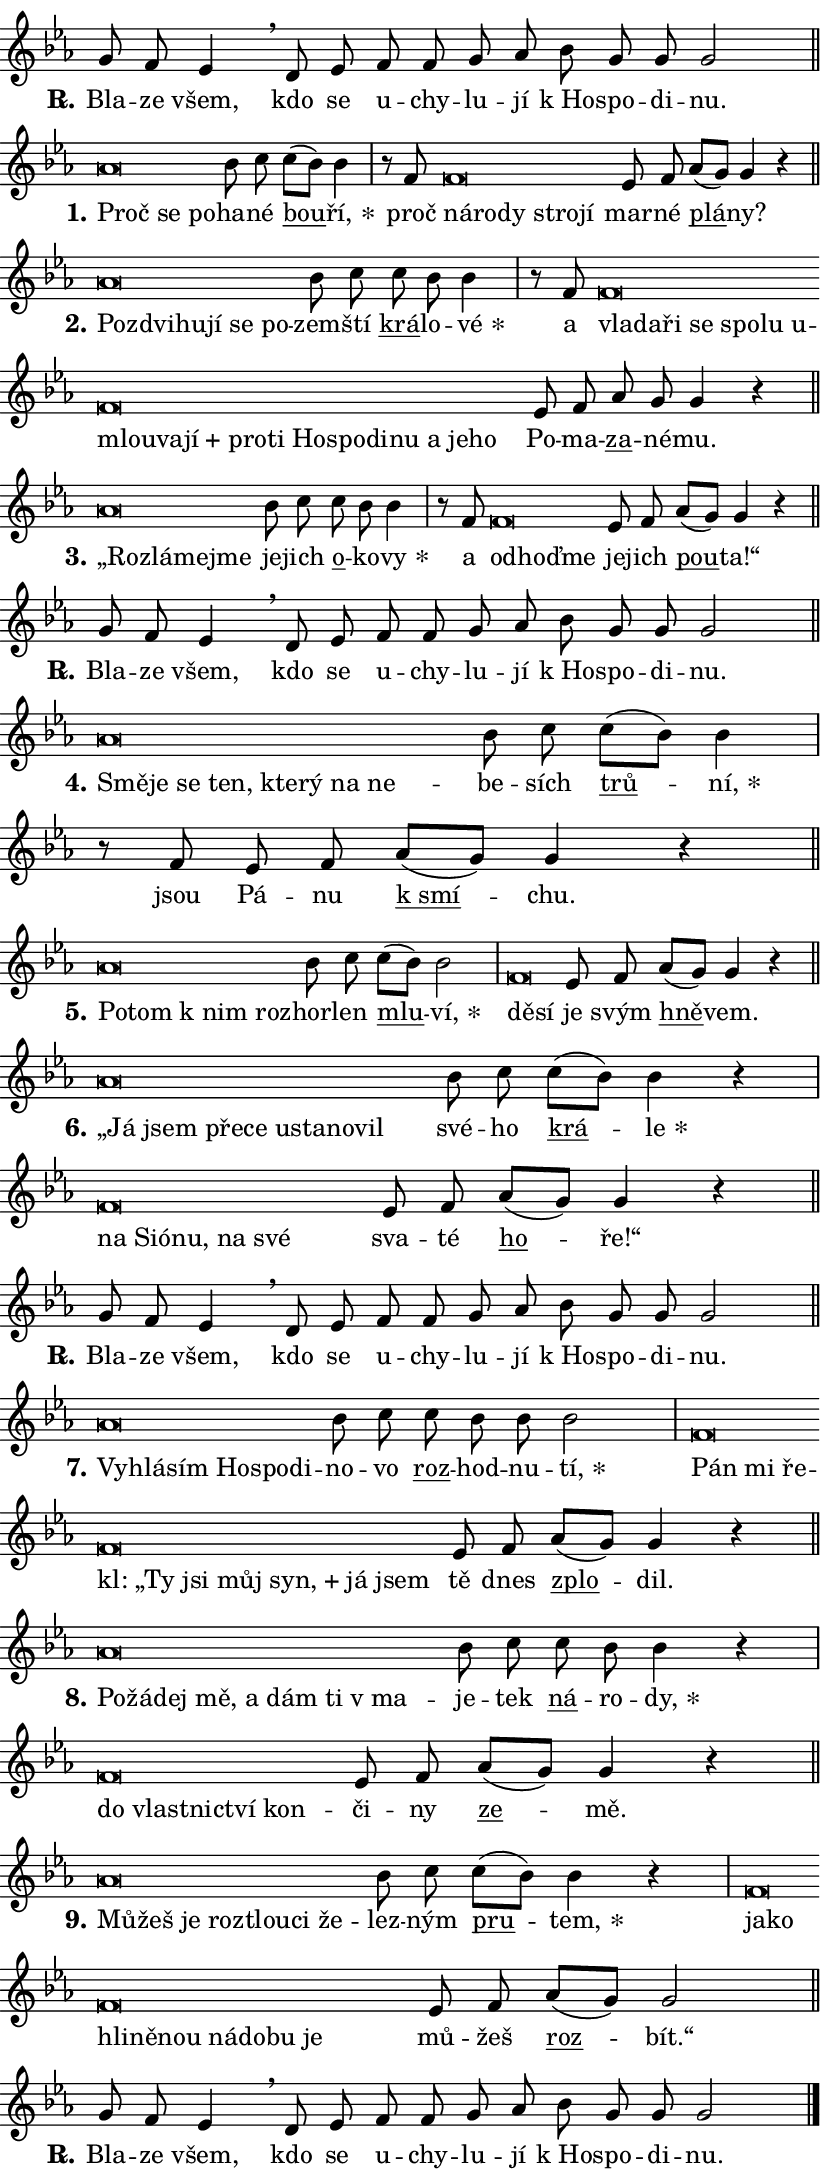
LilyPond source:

\version "2.24.0"
\header { tagline = "" }
\paper {
  indent = 0\cm
  top-margin = 0\cm
  right-margin = 0.13\cm % to fit lyric hyphens
  bottom-margin = 0\cm
  left-margin = 0\cm
  paper-width = 14\cm
  page-breaking = #ly:one-page-breaking
  system-system-spacing.basic-distance = #11
  score-system-spacing.basic-distance = #11
  ragged-last = ##f
}


%% Author: Thomas Morley
%% https://lists.gnu.org/archive/html/lilypond-user/2020-05/msg00002.html
#(define (line-position grob)
"Returns position of @var[grob} in current system:
   @code{'start}, if at first time-step
   @code{'end}, if at last time-step
   @code{'middle} otherwise
"
  (let* ((col (ly:item-get-column grob))
         (ln (ly:grob-object col 'left-neighbor))
         (rn (ly:grob-object col 'right-neighbor))
         (col-to-check-left (if (ly:grob? ln) ln col))
         (col-to-check-right (if (ly:grob? rn) rn col))
         (break-dir-left
           (and
             (ly:grob-property col-to-check-left 'non-musical #f)
             (ly:item-break-dir col-to-check-left)))
         (break-dir-right
           (and
             (ly:grob-property col-to-check-right 'non-musical #f)
             (ly:item-break-dir col-to-check-right))))
        (cond ((eqv? 1 break-dir-left) 'start)
              ((eqv? -1 break-dir-right) 'end)
              (else 'middle))))

#(define (tranparent-at-line-position vctor)
  (lambda (grob)
  "Relying on @code{line-position} select the relevant enry from @var{vctor}.
Used to determine transparency,"
    (case (line-position grob)
      ((end) (not (vector-ref vctor 0)))
      ((middle) (not (vector-ref vctor 1)))
      ((start) (not (vector-ref vctor 2))))))

noteHeadBreakVisibility =
#(define-music-function (break-visibility)(vector?)
"Makes @code{NoteHead}s transparent relying on @var{break-visibility}"
#{
  \override NoteHead.transparent =
    #(tranparent-at-line-position break-visibility)
#})

#(define delete-ledgers-for-transparent-note-heads
  (lambda (grob)
    "Reads whether a @code{NoteHead} is transparent.
If so this @code{NoteHead} is removed from @code{'note-heads} from
@var{grob}, which is supposed to be @code{LedgerLineSpanner}.
As a result ledgers are not printed for this @code{NoteHead}"
    (let* ((nhds-array (ly:grob-object grob 'note-heads))
           (nhds-list
             (if (ly:grob-array? nhds-array)
                 (ly:grob-array->list nhds-array)
                 '()))
           ;; Relies on the transparent-property being done before
           ;; Staff.LedgerLineSpanner.after-line-breaking is executed.
           ;; This is fragile ...
           (to-keep
             (remove
               (lambda (nhd)
                 (ly:grob-property nhd 'transparent #f))
               nhds-list)))
      ;; TODO find a better method to iterate over grob-arrays, similiar
      ;; to filter/remove etc for lists
      ;; For now rebuilt from scratch
      (set! (ly:grob-object grob 'note-heads)  '())
      (for-each
        (lambda (nhd)
          (ly:pointer-group-interface::add-grob grob 'note-heads nhd))
        to-keep))))

squashNotes = {
  \override NoteHead.X-extent = #'(-0.2 . 0.2)
  \override NoteHead.Y-extent = #'(-0.75 . 0)
  \override NoteHead.stencil =
    #(lambda (grob)
       (let ((pos (ly:grob-property grob 'staff-position)))
         (begin
           (if (< pos -7) (display "ERROR: Lower brevis then expected\n") (display ""))
           (if (<= pos -6) ly:text-interface::print ly:note-head::print))))
}
unSquashNotes = {
  \revert NoteHead.X-extent
  \revert NoteHead.Y-extent
  \revert NoteHead.stencil
}

hideNotes = \noteHeadBreakVisibility #begin-of-line-visible
unHideNotes = \noteHeadBreakVisibility #all-visible

% work-around for resetting accidentals
% https://lilypond.org/doc/v2.23/Documentation/notation/displaying-rhythms#unmetered-music
cadenzaMeasure = {
  \cadenzaOff
  \partial 1024 s1024
  \cadenzaOn
}

#(define-markup-command (accent layout props text) (markup?)
  "Underline accented syllable"
  (interpret-markup layout props
    #{\markup \override #'(offset . 4.3) \underline { #text }#}))

responsum = \markup \concat {
  "R" \hspace #-1.05 \path #0.1 #'((moveto 0 0.07) (lineto 0.9 0.8)) \hspace #0.05 "."
}

spaceSize = #0.6828661417322834 % exact space size for TeX Gyre Schola

\layout {
  \context {
    \Staff
    \remove "Time_signature_engraver"
    \override LedgerLineSpanner.after-line-breaking = #delete-ledgers-for-transparent-note-heads
  }
  \context {
    \Lyrics {
      \override LyricSpace.minimum-distance = \spaceSize
      \override LyricText.font-name = #"TeX Gyre Schola"
      \override LyricText.font-size = 1
      \override StanzaNumber.font-name = #"TeX Gyre Schola Bold"
      \override StanzaNumber.font-size = 1
    }
  }
  \context {
    \Score 
    \override NoteHead.text =
      #(lambda (grob) 
        (let ((pos (ly:grob-property grob 'staff-position)))
          #{\markup {
            \combine
              \halign #-0.55 \raise #(if (= pos -6) 0 0.5) \override #'(thickness . 2) \draw-line #'(3.2 . 0)
              \musicglyph "noteheads.sM1"
          }#}))
  }
}

% magnetic-lyrics.ily
%
%   written by
%     Jean Abou Samra <jean@abou-samra.fr>
%     Werner Lemberg <wl@gnu.org>
%
%   adapted by
%     Jiri Hon <jiri.hon@gmail.com>
%
% Version 2022-Apr-15

% https://www.mail-archive.com/lilypond-user@gnu.org/msg149350.html

#(define (Left_hyphen_pointer_engraver context)
   "Collect syllable-hyphen-syllable occurrences in lyrics and store
them in properties.  This engraver only looks to the left.  For
example, if the lyrics input is @code{foo -- bar}, it does the
following.

@itemize @bullet
@item
Set the @code{text} property of the @code{LyricHyphen} grob between
@q{foo} and @q{bar} to @code{foo}.

@item
Set the @code{left-hyphen} property of the @code{LyricText} grob with
text @q{foo} to the @code{LyricHyphen} grob between @q{foo} and
@q{bar}.
@end itemize

Use this auxiliary engraver in combination with the
@code{lyric-@/text::@/apply-@/magnetic-@/offset!} hook."
   (let ((hyphen #f)
         (text #f))
     (make-engraver
      (acknowledgers
       ((lyric-syllable-interface engraver grob source-engraver)
        (set! text grob)))
      (end-acknowledgers
       ((lyric-hyphen-interface engraver grob source-engraver)
        ;(when (not (grob::has-interface grob 'lyric-space-interface))
          (set! hyphen grob)));)
      ((stop-translation-timestep engraver)
       (when (and text hyphen)
         (ly:grob-set-object! text 'left-hyphen hyphen))
       (set! text #f)
       (set! hyphen #f)))))

#(define (lyric-text::apply-magnetic-offset! grob)
   "If the space between two syllables is less than the value in
property @code{LyricText@/.details@/.squash-threshold}, move the right
syllable to the left so that it gets concatenated with the left
syllable.

Use this function as a hook for
@code{LyricText@/.after-@/line-@/breaking} if the
@code{Left_@/hyphen_@/pointer_@/engraver} is active."
   (let ((hyphen (ly:grob-object grob 'left-hyphen #f)))
     (when hyphen
       (let ((left-text (ly:spanner-bound hyphen LEFT)))
         (when (grob::has-interface left-text 'lyric-syllable-interface)
           (let* ((common (ly:grob-common-refpoint grob left-text X))
                  (this-x-ext (ly:grob-extent grob common X))
                  (left-x-ext
                   (begin
                     ;; Trigger magnetism for left-text.
                     (ly:grob-property left-text 'after-line-breaking)
                     (ly:grob-extent left-text common X)))
                  ;; `delta` is the gap width between two syllables.
                  (delta (- (interval-start this-x-ext)
                            (interval-end left-x-ext)))
                  (details (ly:grob-property grob 'details))
                  (threshold (assoc-get 'squash-threshold details 0.2)))
             (when (< delta threshold)
               (let* (;; We have to manipulate the input text so that
                      ;; ligatures crossing syllable boundaries are not
                      ;; disabled.  For languages based on the Latin
                      ;; script this is essentially a beautification.
                      ;; However, for non-Western scripts it can be a
                      ;; necessity.
                      (lt (ly:grob-property left-text 'text))
                      (rt (ly:grob-property grob 'text))
                      (is-space (grob::has-interface hyphen 'lyric-space-interface))
                      (space (if is-space " " ""))
                      (extra-delta (if is-space spaceSize 0))
                      ;; Append new syllable.
                      (ltrt-space (if (and (string? lt) (string? rt))
                                (string-append lt space rt)
                                (make-concat-markup (list lt space rt))))
                      ;; Right-align `ltrt` to the right side.
                      (ltrt-space-markup (grob-interpret-markup
                               grob
                               (make-translate-markup
                                (cons (interval-length this-x-ext) 0)
                                (make-right-align-markup ltrt-space)))))
                 (begin
                   ;; Don't print `left-text`.
                   (ly:grob-set-property! left-text 'stencil #f)
                   ;; Set text and stencil (which holds all collected
                   ;; syllables so far) and shift it to the left.
                   (ly:grob-set-property! grob 'text ltrt-space)
                   (ly:grob-set-property! grob 'stencil ltrt-space-markup)
                   (ly:grob-translate-axis! grob (- (- delta extra-delta)) X))))))))))


#(define (lyric-hyphen::displace-bounds-first grob)
   ;; Make very sure this callback isn't triggered too early.
   (let ((left (ly:spanner-bound grob LEFT))
         (right (ly:spanner-bound grob RIGHT)))
     (ly:grob-property left 'after-line-breaking)
     (ly:grob-property right 'after-line-breaking)
     (ly:lyric-hyphen::print grob)))

squashThreshold = #0.4

\layout {
  \context {
    \Lyrics
    \consists #Left_hyphen_pointer_engraver
    \override LyricText.after-line-breaking =
      #lyric-text::apply-magnetic-offset!
    \override LyricHyphen.stencil = #lyric-hyphen::displace-bounds-first
    \override LyricText.details.squash-threshold = \squashThreshold
    \override LyricHyphen.minimum-distance = 0
    \override LyricHyphen.minimum-length = \squashThreshold
  }
}

squashText = \override LyricText.details.squash-threshold = 9999
unSquashText = \override LyricText.details.squash-threshold = \squashThreshold

leftText = \override LyricText.self-alignment-X = #LEFT
unLeftText = \revert LyricText.self-alignment-X

starOffset = #(lambda (grob) 
                (let ((x_offset (ly:self-alignment-interface::aligned-on-x-parent grob)))
                  (if (= x_offset 0) 0 (+ x_offset 1.2))))

star = #(define-music-function (syllable)(string?)
"Append star separator at the end of a syllable"
#{
  \once \override LyricText.X-offset = #starOffset
  \lyricmode { \markup {
    #syllable
    \override #'((font-name . "TeX Gyre Schola Bold")) \hspace #0.2 \lower #0.65 \larger "*"
  } }
#})

starAccent = #(define-music-function (syllable)(string?)
"Append star separator at the end of a syllable and make accent"
#{
  \once \override LyricText.X-offset = #starOffset
  \lyricmode { \markup {
    \accent #syllable
    \override #'((font-name . "TeX Gyre Schola Bold")) \hspace #0.2 \lower #0.65 \larger "*"
  } }
#})

breath = #(define-music-function (syllable)(string?)
"Append breathing indicator at the end of a syllable"
#{
  \lyricmode { \markup { #syllable "+" } }
#})

optionalBreath = #(define-music-function (syllable)(string?)
"Append optional breathing indicator at the end of a syllable"
#{
  \lyricmode { \markup { #syllable "(+)" } }
#})


\score {
    <<
        \new Voice = "melody" { \cadenzaOn \key es \major \relative { g'8 f es4 \breathe d8 es \bar "" f f \bar "" g as \bar "" bes g g g2 \cadenzaMeasure \bar "||" \break } }
        \new Lyrics \lyricsto "melody" { \lyricmode { \set stanza = \responsum
Bla -- ze všem, kdo se u -- chy -- lu -- jí "k Ho" -- spo -- di -- nu. } }
    >>
    \layout {}
}

\score {
    <<
        \new Voice = "melody" { \cadenzaOn \key es \major \relative { \squashNotes as'\breve*1/16 \hideNotes \breve*1/16 \breve*1/16 \bar "" \unHideNotes \unSquashNotes bes8 c \bar "" c[( bes)] bes4 \cadenzaMeasure \bar "|" r8 f8 \squashNotes f\breve*1/16 \hideNotes \breve*1/16 \bar "" \breve*1/16 \bar "" \breve*1/16 \breve*1/16 \bar "" \unHideNotes \unSquashNotes es8 f \bar "" as[( g)] g4 r \cadenzaMeasure \bar "||" \break } }
        \new Lyrics \lyricsto "melody" { \lyricmode { \set stanza = "1."
\leftText Proč \squashText se po -- \unLeftText \unSquashText ha -- né \markup \accent bou -- \star ří, proč \leftText ná -- \squashText ro -- dy stro -- jí \unLeftText \unSquashText mar -- né \markup \accent plá -- ny? } }
    >>
    \layout {}
}

\score {
    <<
        \new Voice = "melody" { \cadenzaOn \key es \major \relative { \squashNotes as'\breve*1/16 \hideNotes \breve*1/16 \bar "" \breve*1/16 \bar "" \breve*1/16 \bar "" \breve*1/16 \breve*1/16 \bar "" \unHideNotes \unSquashNotes bes8 c \bar "" c bes bes4 \cadenzaMeasure \bar "|" r8 f8 \squashNotes f\breve*1/16 \hideNotes \breve*1/16 \bar "" \breve*1/16 \bar "" \breve*1/16 \bar "" \breve*1/16 \bar "" \breve*1/16 \bar "" \breve*1/16 \bar "" \breve*1/16 \bar "" \breve*1/16 \bar "" \breve*1/16 \bar "" \breve*1/16 \bar "" \breve*1/16 \bar "" \breve*1/16 \bar "" \breve*1/16 \bar "" \breve*1/16 \bar "" \breve*1/16 \bar "" \breve*1/16 \bar "" \breve*1/16 \breve*1/16 \bar "" \unHideNotes \unSquashNotes es8 f \bar "" as g g4 r \cadenzaMeasure \bar "||" \break } }
        \new Lyrics \lyricsto "melody" { \lyricmode { \set stanza = "2."
\leftText Po -- \squashText zdvi -- hu -- jí se po -- \unLeftText \unSquashText zem -- ští \markup \accent krá -- lo -- \star vé a \leftText vla -- \squashText da -- ři se spo -- lu u -- mlou -- va -- \breath "jí" pro -- ti Ho -- spo -- di -- nu a je -- ho \unLeftText \unSquashText Po -- ma -- \markup \accent za -- né -- mu. } }
    >>
    \layout {}
}

\score {
    <<
        \new Voice = "melody" { \cadenzaOn \key es \major \relative { \squashNotes as'\breve*1/16 \hideNotes \breve*1/16 \bar "" \breve*1/16 \breve*1/16 \bar "" \unHideNotes \unSquashNotes bes8 c \bar "" c bes bes4 \cadenzaMeasure \bar "|" r8 f8 \squashNotes f\breve*1/16 \hideNotes \breve*1/16 \breve*1/16 \bar "" \unHideNotes \unSquashNotes es8 f \bar "" as[( g)] g4 r \cadenzaMeasure \bar "||" \break } }
        \new Lyrics \lyricsto "melody" { \lyricmode { \set stanza = "3."
\leftText „Roz -- \squashText lá -- mej -- me \unLeftText \unSquashText je -- jich \markup \accent o -- ko -- \star vy a \leftText od -- \squashText ho -- ďme \unLeftText \unSquashText je -- jich \markup \accent pou -- ta!“ } }
    >>
    \layout {}
}

\score {
    <<
        \new Voice = "melody" { \cadenzaOn \key es \major \relative { g'8 f es4 \breathe d8 es \bar "" f f \bar "" g as \bar "" bes g g g2 \cadenzaMeasure \bar "||" \break } }
        \new Lyrics \lyricsto "melody" { \lyricmode { \set stanza = \responsum
Bla -- ze všem, kdo se u -- chy -- lu -- jí "k Ho" -- spo -- di -- nu. } }
    >>
    \layout {}
}

\score {
    <<
        \new Voice = "melody" { \cadenzaOn \key es \major \relative { \squashNotes as'\breve*1/16 \hideNotes \breve*1/16 \bar "" \breve*1/16 \bar "" \breve*1/16 \bar "" \breve*1/16 \bar "" \breve*1/16 \bar "" \breve*1/16 \breve*1/16 \bar "" \unHideNotes \unSquashNotes bes8 c \bar "" c[( bes)] bes4 \cadenzaMeasure \bar "|" r8 f8 es8 f \bar "" as[( g)] g4 r \cadenzaMeasure \bar "||" \break } }
        \new Lyrics \lyricsto "melody" { \lyricmode { \set stanza = "4."
\leftText Smě -- \squashText je se ten, kte -- rý na ne -- \unLeftText \unSquashText be -- sích \markup \accent trů -- \star ní, jsou Pá -- nu \markup \accent "k smí" -- chu. } }
    >>
    \layout {}
}

\score {
    <<
        \new Voice = "melody" { \cadenzaOn \key es \major \relative { \squashNotes as'\breve*1/16 \hideNotes \breve*1/16 \bar "" \breve*1/16 \breve*1/16 \bar "" \unHideNotes \unSquashNotes bes8 c \bar "" c[( bes)] bes2 \cadenzaMeasure \bar "|" \squashNotes f\breve*1/16 \hideNotes \breve*1/16 \bar "" \unHideNotes \unSquashNotes es8 f \bar "" as[( g)] g4 r \cadenzaMeasure \bar "||" \break } }
        \new Lyrics \lyricsto "melody" { \lyricmode { \set stanza = "5."
\leftText Po -- \squashText tom "k nim" roz -- \unLeftText \unSquashText hor -- len \markup \accent mlu -- \star ví, \leftText dě -- \squashText sí \unLeftText \unSquashText je svým \markup \accent hně -- vem. } }
    >>
    \layout {}
}

\score {
    <<
        \new Voice = "melody" { \cadenzaOn \key es \major \relative { \squashNotes as'\breve*1/16 \hideNotes \breve*1/16 \bar "" \breve*1/16 \bar "" \breve*1/16 \bar "" \breve*1/16 \bar "" \breve*1/16 \bar "" \breve*1/16 \breve*1/16 \bar "" \unHideNotes \unSquashNotes bes8 c \bar "" c[( bes)] bes4 r \cadenzaMeasure \bar "|" \squashNotes f\breve*1/16 \hideNotes \breve*1/16 \bar "" \breve*1/16 \bar "" \breve*1/16 \bar "" \breve*1/16 \breve*1/16 \bar "" \unHideNotes \unSquashNotes es8 f \bar "" as[( g)] g4 r \cadenzaMeasure \bar "||" \break } }
        \new Lyrics \lyricsto "melody" { \lyricmode { \set stanza = "6."
\leftText „Já \squashText jsem pře -- ce u -- sta -- no -- vil \unLeftText \unSquashText své -- ho \markup \accent krá -- \star le \leftText na \squashText Si -- ó -- nu, na své \unLeftText \unSquashText sva -- té \markup \accent ho -- ře!“ } }
    >>
    \layout {}
}

\score {
    <<
        \new Voice = "melody" { \cadenzaOn \key es \major \relative { g'8 f es4 \breathe d8 es \bar "" f f \bar "" g as \bar "" bes g g g2 \cadenzaMeasure \bar "||" \break } }
        \new Lyrics \lyricsto "melody" { \lyricmode { \set stanza = \responsum
Bla -- ze všem, kdo se u -- chy -- lu -- jí "k Ho" -- spo -- di -- nu. } }
    >>
    \layout {}
}

\score {
    <<
        \new Voice = "melody" { \cadenzaOn \key es \major \relative { \squashNotes as'\breve*1/16 \hideNotes \breve*1/16 \bar "" \breve*1/16 \bar "" \breve*1/16 \bar "" \breve*1/16 \breve*1/16 \bar "" \unHideNotes \unSquashNotes bes8 c \bar "" c bes bes bes2 \cadenzaMeasure \bar "|" \squashNotes f\breve*1/16 \hideNotes \breve*1/16 \bar "" \breve*1/16 \bar "" \breve*1/16 \bar "" \breve*1/16 \bar "" \breve*1/16 \bar "" \breve*1/16 \bar "" \breve*1/16 \bar "" \breve*1/16 \breve*1/16 \bar "" \unHideNotes \unSquashNotes es8 f \bar "" as[( g)] g4 r \cadenzaMeasure \bar "||" \break } }
        \new Lyrics \lyricsto "melody" { \lyricmode { \set stanza = "7."
\leftText Vy -- \squashText hlá -- sím Ho -- spo -- di -- \unLeftText \unSquashText no -- vo \markup \accent roz -- hod -- nu -- \star tí, \leftText Pán \squashText mi ře -- kl: „Ty jsi můj \breath "syn," já jsem \unLeftText \unSquashText tě dnes \markup \accent zplo -- dil. } }
    >>
    \layout {}
}

\score {
    <<
        \new Voice = "melody" { \cadenzaOn \key es \major \relative { \squashNotes as'\breve*1/16 \hideNotes \breve*1/16 \bar "" \breve*1/16 \bar "" \breve*1/16 \bar "" \breve*1/16 \bar "" \breve*1/16 \bar "" \breve*1/16 \breve*1/16 \bar "" \unHideNotes \unSquashNotes bes8 c \bar "" c bes bes4 r \cadenzaMeasure \bar "|" \squashNotes f\breve*1/16 \hideNotes \breve*1/16 \bar "" \breve*1/16 \bar "" \breve*1/16 \breve*1/16 \bar "" \unHideNotes \unSquashNotes es8 f \bar "" as[( g)] g4 r \cadenzaMeasure \bar "||" \break } }
        \new Lyrics \lyricsto "melody" { \lyricmode { \set stanza = "8."
\leftText Po -- \squashText žá -- dej mě, a dám ti "v ma" -- \unLeftText \unSquashText je -- tek \markup \accent ná -- ro -- \star dy, \leftText do \squashText vlast -- nic -- tví kon -- \unLeftText \unSquashText či -- ny \markup \accent ze -- mě. } }
    >>
    \layout {}
}

\score {
    <<
        \new Voice = "melody" { \cadenzaOn \key es \major \relative { \squashNotes as'\breve*1/16 \hideNotes \breve*1/16 \bar "" \breve*1/16 \bar "" \breve*1/16 \bar "" \breve*1/16 \bar "" \breve*1/16 \breve*1/16 \bar "" \unHideNotes \unSquashNotes bes8 c \bar "" c[( bes)] bes4 r \cadenzaMeasure \bar "|" \squashNotes f\breve*1/16 \hideNotes \breve*1/16 \bar "" \breve*1/16 \bar "" \breve*1/16 \bar "" \breve*1/16 \bar "" \breve*1/16 \bar "" \breve*1/16 \bar "" \breve*1/16 \breve*1/16 \bar "" \unHideNotes \unSquashNotes es8 f \bar "" as[( g)] g2 \cadenzaMeasure \bar "||" \break } }
        \new Lyrics \lyricsto "melody" { \lyricmode { \set stanza = "9."
\leftText Mů -- \squashText žeš je roz -- tlou -- ci že -- \unLeftText \unSquashText lez -- ným \markup \accent pru -- \star tem, \leftText ja -- \squashText ko hli -- ně -- nou ná -- do -- bu je \unLeftText \unSquashText mů -- žeš \markup \accent roz -- bít.“ } }
    >>
    \layout {}
}

\score {
    <<
        \new Voice = "melody" { \cadenzaOn \key es \major \relative { g'8 f es4 \breathe d8 es \bar "" f f \bar "" g as \bar "" bes g g g2 \cadenzaMeasure \bar "||" \break } \bar "|." }
        \new Lyrics \lyricsto "melody" { \lyricmode { \set stanza = \responsum
Bla -- ze všem, kdo se u -- chy -- lu -- jí "k Ho" -- spo -- di -- nu. } }
    >>
    \layout {}
}
